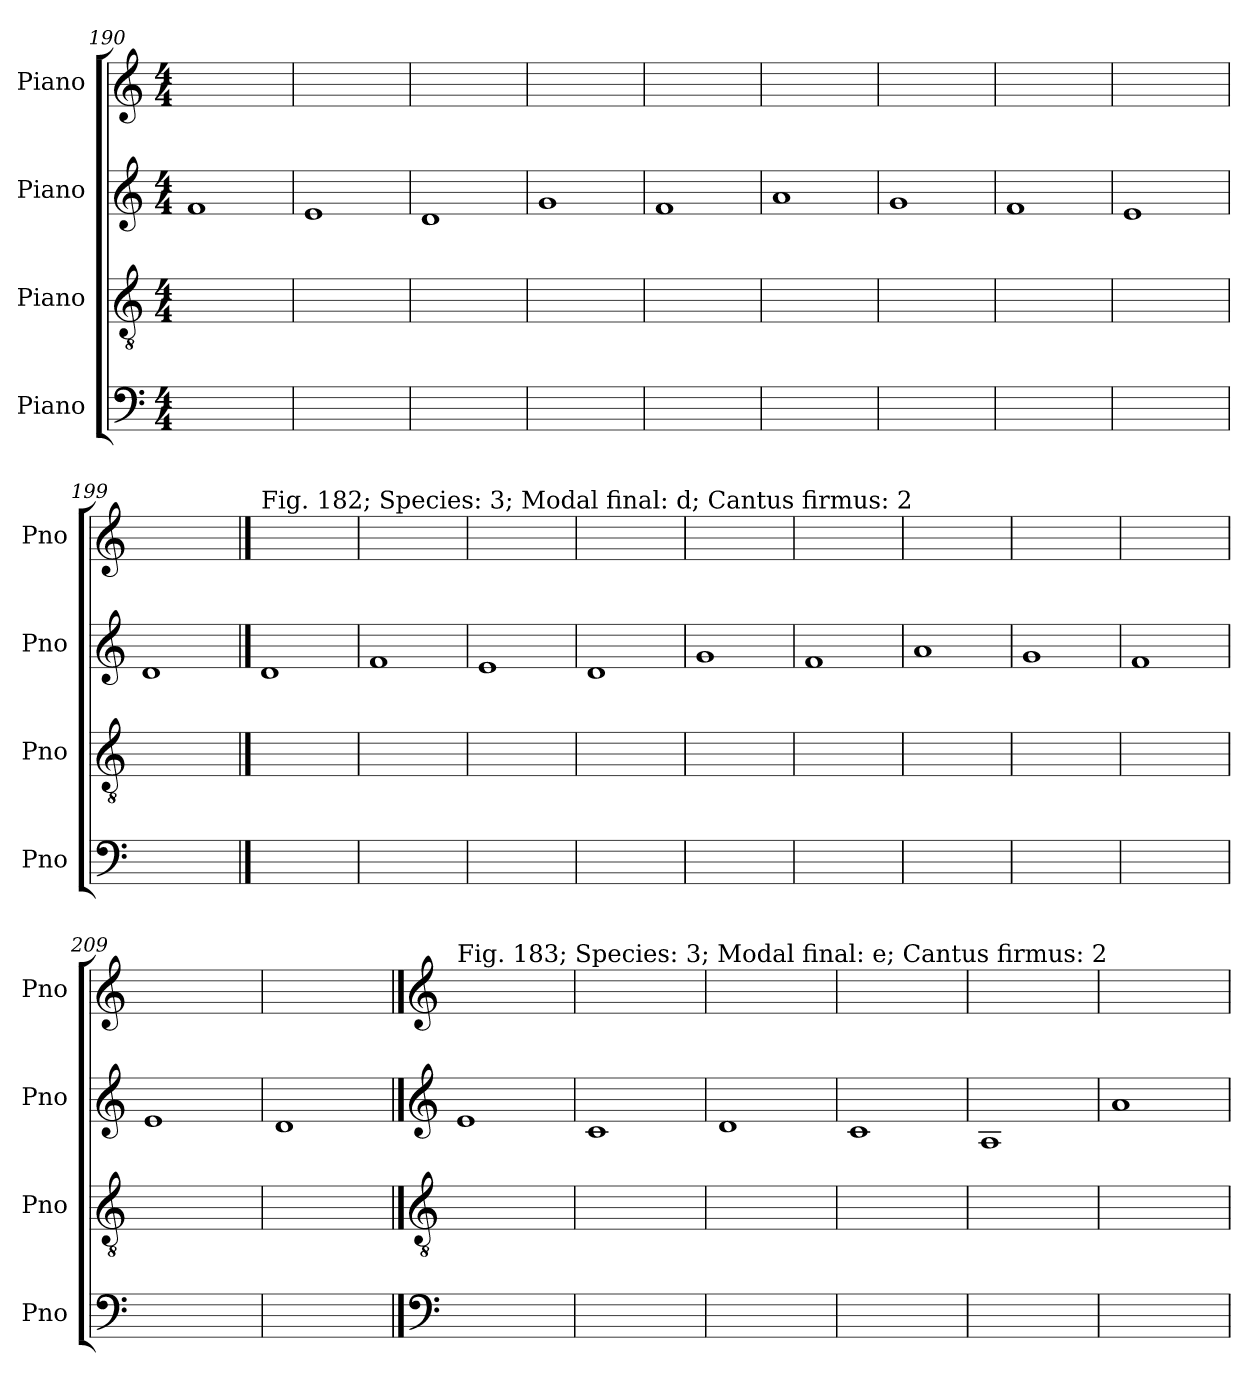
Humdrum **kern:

**kern	**kern	**kern	**kern
*part4	*part3	*part2	*part1
*staff4	*staff3	*staff2	*staff1
*I"Piano	*I"Piano	*I"Piano	*I"Piano
*I'Pno	*I'Pno	*I'Pno	*I'Pno
*clefF4	*clefGv2	*clefG2	*clefG2
*k[]	*k[]	*k[]	*k[]
*M4/4	*M4/4	*M4/4	*M4/4
=190	=190	=190	=190
1ryy	1ryy	1f	1ryy
=191	=191	=191	=191
1ryy	1ryy	1e	1ryy
=192	=192	=192	=192
1ryy	1ryy	1d	1ryy
=193	=193	=193	=193
1ryy	1ryy	1g	1ryy
=194	=194	=194	=194
1ryy	1ryy	1f	1ryy
!!LO:LB:g=z
=195	=195	=195	=195
1ryy	1ryy	1a	1ryy
=196	=196	=196	=196
1ryy	1ryy	1g	1ryy
=197	=197	=197	=197
1ryy	1ryy	1f	1ryy
=198	=198	=198	=198
1ryy	1ryy	1e	1ryy
=199	=199	=199	=199
1ryy	1ryy	1d	1ryy
!!LO:PB:g=z
==200	==200	==200	==200
!	!	!	!LO:TX:a:t=Fig. 182; Species&colon; 3; Modal final&colon; d; Cantus firmus&colon; 2
1ryy	1ryy	1d	1ryy
=201	=201	=201	=201
1ryy	1ryy	1f	1ryy
=202	=202	=202	=202
1ryy	1ryy	1e	1ryy
=203	=203	=203	=203
1ryy	1ryy	1d	1ryy
=204	=204	=204	=204
1ryy	1ryy	1g	1ryy
=205	=205	=205	=205
1ryy	1ryy	1f	1ryy
!!LO:LB:g=z
=206	=206	=206	=206
1ryy	1ryy	1a	1ryy
=207	=207	=207	=207
1ryy	1ryy	1g	1ryy
=208	=208	=208	=208
1ryy	1ryy	1f	1ryy
=209	=209	=209	=209
1ryy	1ryy	1e	1ryy
=210	=210	=210	=210
1ryy	1ryy	1d	1ryy
!!LO:LB:g=z
==211	==211	==211	==211
*clefF4	*clefGv2	*clefG2	*clefG2
!	!	!	!LO:TX:a:t=Fig. 183; Species&colon; 3; Modal final&colon; e; Cantus firmus&colon; 2
1ryy	1ryy	1e	1ryy
=212	=212	=212	=212
1ryy	1ryy	1c	1ryy
=213	=213	=213	=213
1ryy	1ryy	1d	1ryy
=214	=214	=214	=214
1ryy	1ryy	1c	1ryy
=215	=215	=215	=215
1ryy	1ryy	1A	1ryy
!!LO:PB:g=z
=216	=216	=216	=216
1ryy	1ryy	1a	1ryy
=	=	=	=
*-	*-	*-	*-
